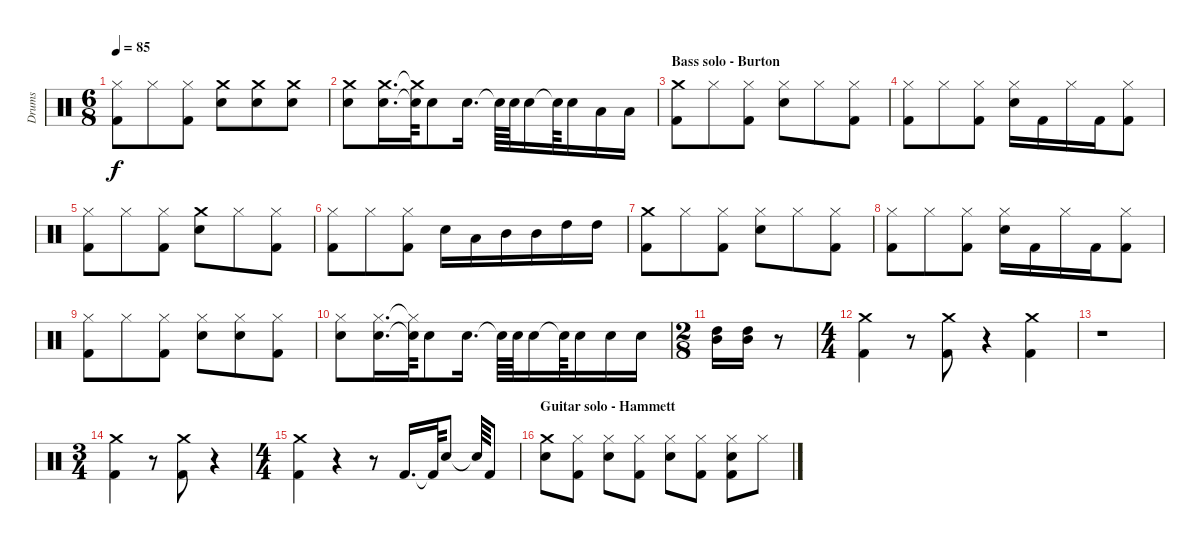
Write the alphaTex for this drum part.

\track ("Drums" "Drums") {instrument percussion}
\staff {score}
\articulation defaults
\ts (6 8)
\tempo 85
\clef neutral
\ks c
("Hi-Hat (closed)" "Kick (hit) 2").8{dy f} "Hi-Hat (closed)".8 ("Kick (hit) 2" "Hi-Hat (closed)").8 ("Crash medium (hit)" "Snare (hit) 2").8 ("Crash medium (hit)" "Snare (hit) 2").8 ("Crash medium (hit)" "Snare (hit) 2").8 |
("Snare (hit) 2" "Crash medium (hit)").8 ("Snare (hit) 2" "Crash medium (hit)").16{d} ("Snare (hit) 2"{t} "Crash medium (hit)"{t}).64 "Snare (hit) 2".8 "Snare (hit) 2".16{d} "Snare (hit) 2"{t}.64 "Snare (hit) 2".64 "Snare (hit) 2".16 "Snare (hit) 2"{t}.64 "Snare (hit) 2".16 "Low Tom (hit)".16 "Low Tom (hit)".16 |
\section ("" "Bass solo - Burton")
("Kick (hit) 2" "Crash medium (hit)").8 "Hi-Hat (closed)".8 ("Kick (hit) 2" "Hi-Hat (closed)").8 ("Snare (hit) 2" "Hi-Hat (closed)").8 "Hi-Hat (closed)".8 ("Kick (hit) 2" "Hi-Hat (closed)").8 |
("Hi-Hat (closed)" "Kick (hit) 2").8 "Hi-Hat (closed)".8 ("Kick (hit) 2" "Hi-Hat (closed)").8 ("Snare (hit) 2" "Hi-Hat (closed)").16 "Kick (hit) 2".16 "Hi-Hat (closed)".16 "Kick (hit) 2".16 ("Kick (hit) 2" "Hi-Hat (closed)").8 |
("Hi-Hat (closed)" "Kick (hit) 2").8 "Hi-Hat (closed)".8 ("Hi-Hat (closed)" "Kick (hit) 2").8 ("Crash medium (hit)" "Snare (hit) 2").8 "Hi-Hat (closed)".8 ("Hi-Hat (closed)" "Kick (hit) 2").8 |
("Hi-Hat (closed)" "Kick (hit) 2").8 "Hi-Hat (closed)".8 ("Kick (hit) 2" "Hi-Hat (closed)").8 "Snare (hit) 2".16 "Low Tom (hit)".16 "Mid Tom (hit)".16 "Mid Tom (hit)".16 "High Tom (hit)".16 "High Tom (hit)".16 |
("Kick (hit) 2" "Crash medium (hit)").8 "Hi-Hat (closed)".8 ("Kick (hit) 2" "Hi-Hat (closed)").8 ("Snare (hit) 2" "Hi-Hat (closed)").8 "Hi-Hat (closed)".8 ("Kick (hit) 2" "Hi-Hat (closed)").8 |
("Hi-Hat (closed)" "Kick (hit) 2").8 "Hi-Hat (closed)".8 ("Kick (hit) 2" "Hi-Hat (closed)").8 ("Snare (hit) 2" "Hi-Hat (closed)").16 "Kick (hit) 2".16 "Hi-Hat (closed)".16 "Kick (hit) 2".16 ("Kick (hit) 2" "Hi-Hat (closed)").8 |
("Kick (hit) 2" "Hi-Hat (closed)").8 "Hi-Hat (closed)".8 ("Kick (hit) 2" "Hi-Hat (closed)").8 ("Snare (hit) 2" "Hi-Hat (closed)").8 ("Hi-Hat (closed)" "Snare (hit) 2").8 ("Kick (hit) 2" "Hi-Hat (closed)").8 |
("Hi-Hat (closed)" "Snare (hit) 2").8 ("Hi-Hat (closed)" "Snare (hit) 2").16{d} ("Hi-Hat (closed)"{t} "Snare (hit) 2"{t}).64 "Snare (hit) 2".8 "Snare (hit) 2".16{d} "Snare (hit) 2"{t}.64 "Snare (hit) 2".64 "Snare (hit) 2".16 "Snare (hit) 2"{t}.64 "Snare (hit) 2".16 "Snare (hit) 2".16 "Snare (hit) 2".16 |
\ts (2 8)
("High Tom (hit)" "Mid Tom (hit)").16 ("High Tom (hit)" "Mid Tom (hit)").16 r.8 |
\ts (4 4)
("Kick (hit) 2" "Crash medium (hit)").4 r.8 ("Kick (hit) 2" "Crash medium (hit)").8 r.4 ("Kick (hit) 2" "Crash medium (hit)").4 |
r.1 |
\ts (3 4)
("Kick (hit) 2" "Crash medium (hit)").4 r.8 ("Kick (hit) 2" "Crash medium (hit)").8 r.4 |
\ts (4 4)
("Kick (hit) 2" "Crash medium (hit)").4 r.4 r.8 "Kick (hit) 2".16{d} "Kick (hit) 2"{t}.64 "Snare (hit) 2".8 "Snare (hit) 2"{t}.64 "Kick (hit) 2".8 |
\section ("" "Guitar solo - Hammett")
("Crash medium (hit)" "Snare (hit) 2").8 ("Kick (hit) 2" "Hi-Hat (closed)").8 ("Snare (hit) 2" "Hi-Hat (closed)").8 ("Kick (hit) 2" "Hi-Hat (closed)").8 ("Hi-Hat (closed)" "Snare (hit) 2").8 ("Hi-Hat (closed)" "Kick (hit) 2").8 ("Snare (hit) 2" "Hi-Hat (closed)" "Kick (hit) 2").8 "Hi-Hat (closed)".8
